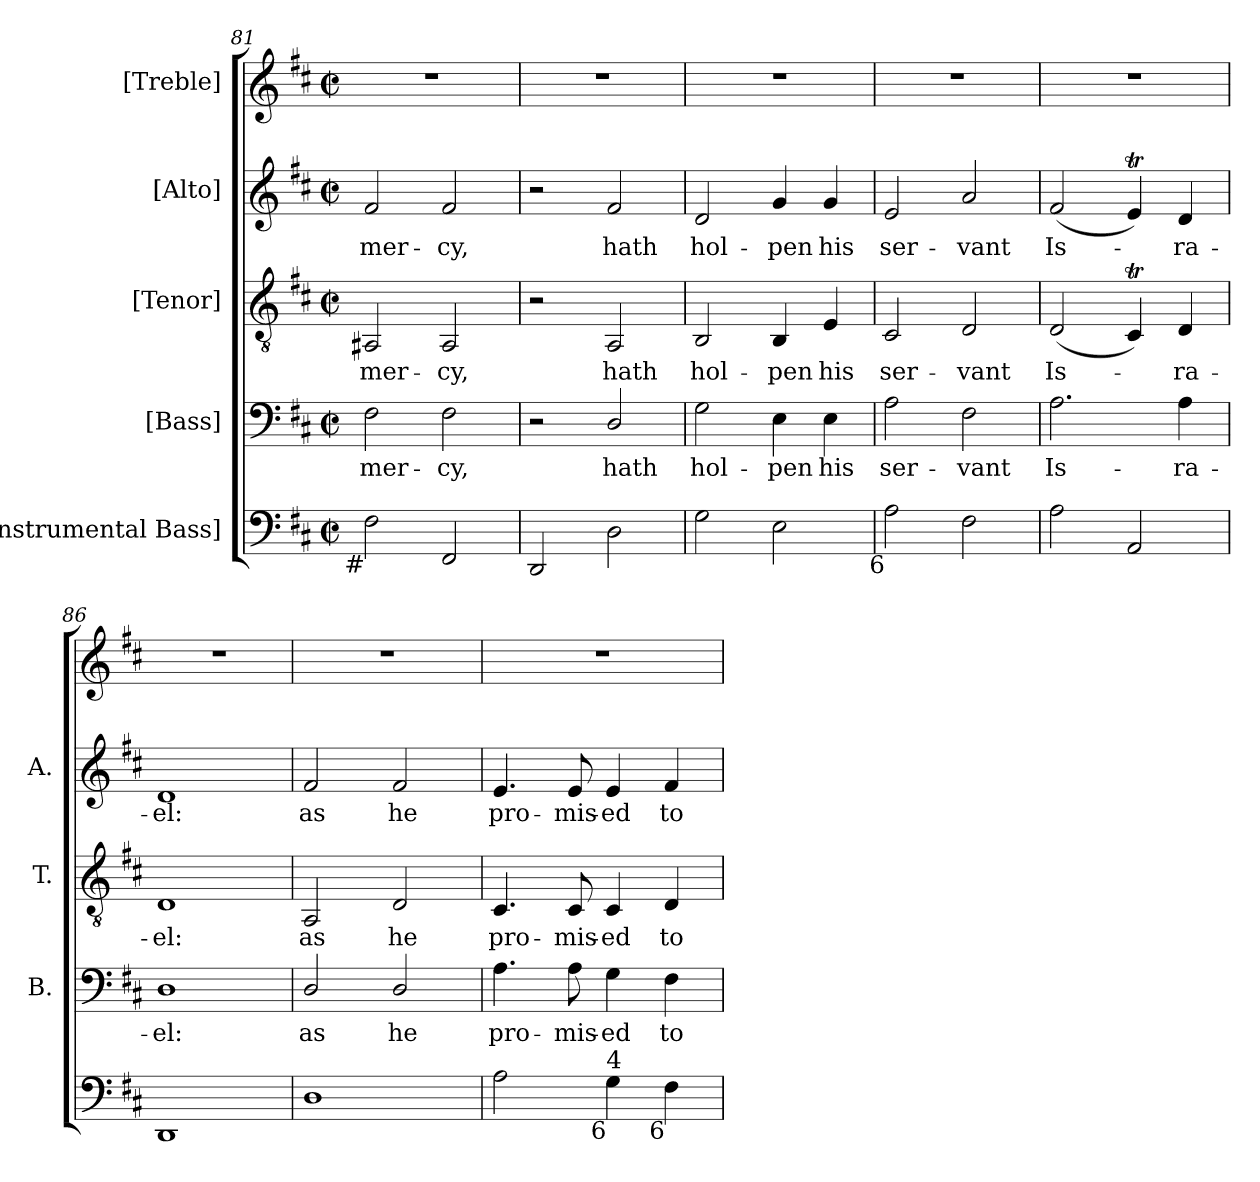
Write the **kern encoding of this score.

**kern	**kern	**text	**kern	**text	**kern	**text	**kern
*part5	*part4	*part4	*part3	*part3	*part2	*part2	*part1
*staff5	*staff4	*staff4	*staff3	*staff3	*staff2	*staff2	*staff1
*I"[Instrumental Bass]	*I"[Bass]	*	*I"[Tenor]	*	*I"[Alto]	*	*I"[Treble]
*	*I'B.	*	*I'T.	*	*I'A.	*	*
*clefF4	*clefF4	*	*clefGv2	*	*clefG2	*	*clefG2
*k[f#c#]	*k[f#c#]	*	*k[f#c#]	*	*k[f#c#]	*	*k[f#c#]
*D:	*D:	*	*D:	*	*D:	*	*D:
*M2/2	*M2/2	*	*M2/2	*	*M2/2	*	*M2/2
*met(c|)	*met(c|)	*	*met(c|)	*	*met(c|)	*	*met(c|)
=81	=81	=81	=81	=81	=81	=81	=81
!	!	!LO:LY:b:color=#000000	!	!	!	!	!
!	!	!	!	!LO:LY:b:color=#000000	!	!	!
!LO:TX:b:rj:t=#	!	!	!	!	!	!	!
!	!	!	!	!	!	!LO:LY:b:color=#000000	!
2F#i\	2F#i\	mer-	2AA#Xi/	mer-	2f#i/	mer-	1r
!	!	!LO:LY:b:color=#000000	!	!	!	!	!
!	!	!	!	!LO:LY:b:color=#000000	!	!	!
!	!	!	!	!	!	!LO:LY:b:color=#000000	!
2FF#i/	2F#i\	-cy,	2AA#i/	-cy,	2f#i/	-cy,	.
=82	=82	=82	=82	=82	=82	=82	=82
2DDi/	2r	.	2r	.	2r	.	1r
!	!	!LO:LY:b:color=#000000	!	!	!	!	!
!	!	!	!	!LO:LY:b:color=#000000	!	!	!
!	!	!	!	!	!	!LO:LY:b:color=#000000	!
2Di\	2Di/	hath	2AAi/	hath	2f#i/	hath	.
=83	=83	=83	=83	=83	=83	=83	=83
!	!	!LO:LY:b:color=#000000	!	!	!	!	!
!	!	!	!	!LO:LY:b:color=#000000	!	!	!
!	!	!	!	!	!	!LO:LY:b:color=#000000	!
2Gi\	2Gi\	hol-	2BBi/	hol-	2di/	hol-	1r
!	!	!LO:LY:b:color=#000000	!	!	!	!	!
!	!	!	!	!LO:LY:b:color=#000000	!	!	!
!	!	!	!	!	!	!LO:LY:b:color=#000000	!
2Ei\	4Ei\	-pen	4BBi/	-pen	4gi/	-pen	.
!	!	!LO:LY:b:color=#000000	!	!	!	!	!
!	!	!	!	!LO:LY:b:color=#000000	!	!	!
!	!	!	!	!	!	!LO:LY:b:color=#000000	!
.	4Ei\	his	4Ei/	his	4gi/	his	.
=84	=84	=84	=84	=84	=84	=84	=84
!	!	!LO:LY:b:color=#000000	!	!	!	!	!
!	!	!	!	!LO:LY:b:color=#000000	!	!	!
!LO:TX:b:rj:t=6	!	!	!	!	!	!	!
!	!	!	!	!	!	!LO:LY:b:color=#000000	!
2Ai\	2Ai\	ser-	2C#i/	ser-	2ei/	ser-	1r
!	!	!LO:LY:b:color=#000000	!	!	!	!	!
!	!	!	!	!LO:LY:b:color=#000000	!	!	!
!	!	!	!	!	!	!LO:LY:b:color=#000000	!
2F#i\	2F#i\	-vant	2Di/	-vant	2ai/	-vant	.
=85	=85	=85	=85	=85	=85	=85	=85
!	!	!LO:LY:b:color=#000000	!	!	!	!	!
!	!	!	!	!LO:LY:b:color=#000000	!	!	!
!	!	!	!	!	!	!LO:LY:b:color=#000000	!
2Ai\	2.Ai\	Is-	(2Di/	Is-	(2f#i/	Is-	1r
2AAi/	.	.	4C#ti/)	.	4eTi/)	.	.
!	!	!LO:LY:b:color=#000000	!	!	!	!	!
!	!	!	!	!LO:LY:b:color=#000000	!	!	!
!	!	!	!	!	!	!LO:LY:b:color=#000000	!
.	4Ai\	-ra-	4Di/	-ra-	4di/	-ra-	.
=86	=86	=86	=86	=86	=86	=86	=86
!	!	!LO:LY:b:color=#000000	!	!	!	!	!
!	!	!	!	!LO:LY:b:color=#000000	!	!	!
!	!	!	!	!	!	!LO:LY:b:color=#000000	!
1DDi	1Di	-el:	1Di	-el:	1di	-el:	1r
!!LO:LB:g=z
=87	=87	=87	=87	=87	=87	=87	=87
!	!	!LO:LY:b:color=#000000	!	!	!	!	!
!	!	!	!	!LO:LY:b:color=#000000	!	!	!
!	!	!	!	!	!	!LO:LY:b:color=#000000	!
1Di	2Di/	as	2AAi/	as	2f#i/	as	1r
!	!	!LO:LY:b:color=#000000	!	!	!	!	!
!	!	!	!	!LO:LY:b:color=#000000	!	!	!
!	!	!	!	!	!	!LO:LY:b:color=#000000	!
.	2Di/	he	2Di/	he	2f#i/	he	.
=88	=88	=88	=88	=88	=88	=88	=88
!	!	!LO:LY:b:color=#000000	!	!	!	!	!
!	!	!	!	!LO:LY:b:color=#000000	!	!	!
!	!	!	!	!	!	!LO:LY:b:color=#000000	!
2Ai\	4.Ai\	pro-	4.C#i/	pro-	4.ei/	pro-	1r
!	!	!LO:LY:b:color=#000000	!	!	!	!	!
!	!	!	!	!LO:LY:b:color=#000000	!	!	!
!	!	!	!	!	!	!LO:LY:b:color=#000000	!
.	8Ai\	-mis-	8C#i/	-mis-	8ei/	-mis-	.
!	!	!LO:LY:b:color=#000000	!	!	!	!	!
!	!	!	!	!LO:LY:b:color=#000000	!	!	!
!LO:TX:b:rj:t=6	!	!	!	!	!	!	!
!LO:TX:t=4	!	!	!	!	!	!	!
!	!	!	!	!	!	!LO:LY:b:color=#000000	!
4Gi\	4Gi\	-ed	4C#i/	-ed	4ei/	-ed	.
!	!	!LO:LY:b:color=#000000	!	!	!	!	!
!	!	!	!	!LO:LY:b:color=#000000	!	!	!
!LO:TX:b:rj:t=6	!	!	!	!	!	!	!
!	!	!	!	!	!	!LO:LY:b:color=#000000	!
4F#i\	4F#i\	to	4Di/	to	4f#i/	to	.
=	=	=	=	=	=	=	=
*-	*-	*-	*-	*-	*-	*-	*-
